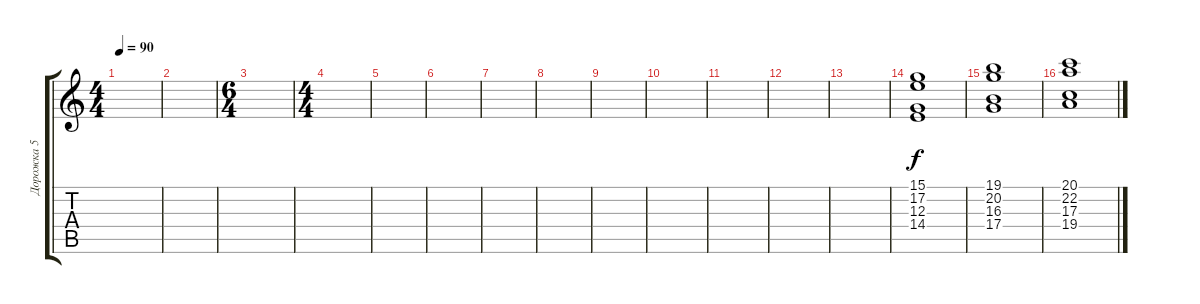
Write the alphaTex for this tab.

\track ("Дорожка 5" "Дорожка 5") {instrument synthstrings2}
\staff {score tabs}
\tuning (E4 B3 G3 D3 A2 D2) {hide}
\ts (4 4)
\tempo 90
\clef g2
\ks c
|
|
\ts (6 4)
|
\ts (4 4)
|
|
|
|
|
|
|
|
|
|
(15.1 17.2 12.3 14.4).1 |
(19.1 20.2 16.3 17.4).1 |
(20.1 22.2 17.3 19.4).1
